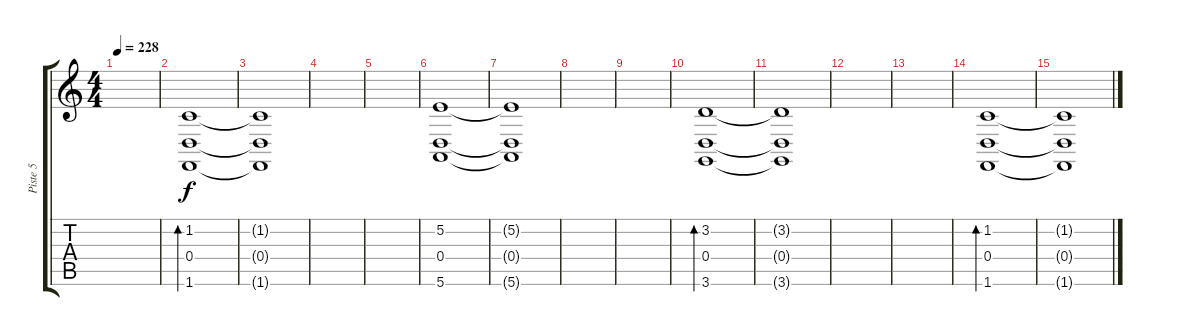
\track ("Piste 5" "Piste 5") {instrument acousticgrandpiano}
\staff {score tabs}
\tuning (E4 B3 G3 D3 A2 E2) {hide}
\ts (4 4)
\tempo 228
\clef g2
\ks c
|
(1.2 0.4 1.6).1{bd 480} |
(1.2{t} 0.4{t} 1.6{t}).1 |
|
|
(5.2 0.4 5.6).1 |
(5.2{t} 0.4{t} 5.6{t}).1 |
|
|
(3.2 0.4 3.6).1{bd 480} |
(3.2{t} 0.4{t} 3.6{t}).1 |
|
|
(1.2 0.4 1.6).1{bd 480} |
(1.2{t} 0.4{t} 1.6{t}).1
